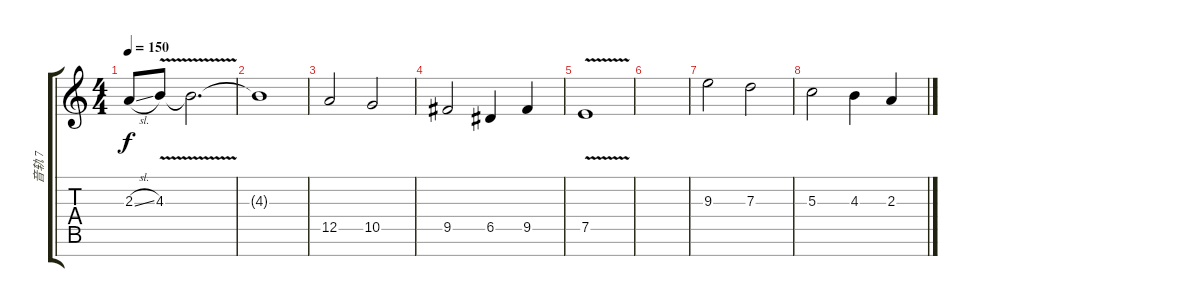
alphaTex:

\track ("音轨 7" "音轨 7") {instrument distortionguitar}
\staff {score tabs}
\tuning (E4 B3 G3 D3 A2 E2 B1) {hide}
\ts (4 4)
\tempo 150
\clef g2
\ks c
2.3{sl}.8{dy f} 4.3{v}.8 4.3{t}.2{d} |
4.3{t}.1 |
12.5.2 10.5.2 |
9.5.2 6.5.4 9.5.4 |
7.5{v}.1 |
|
9.3.2 7.3.2 |
5.3.2 4.3.4 2.3.4
